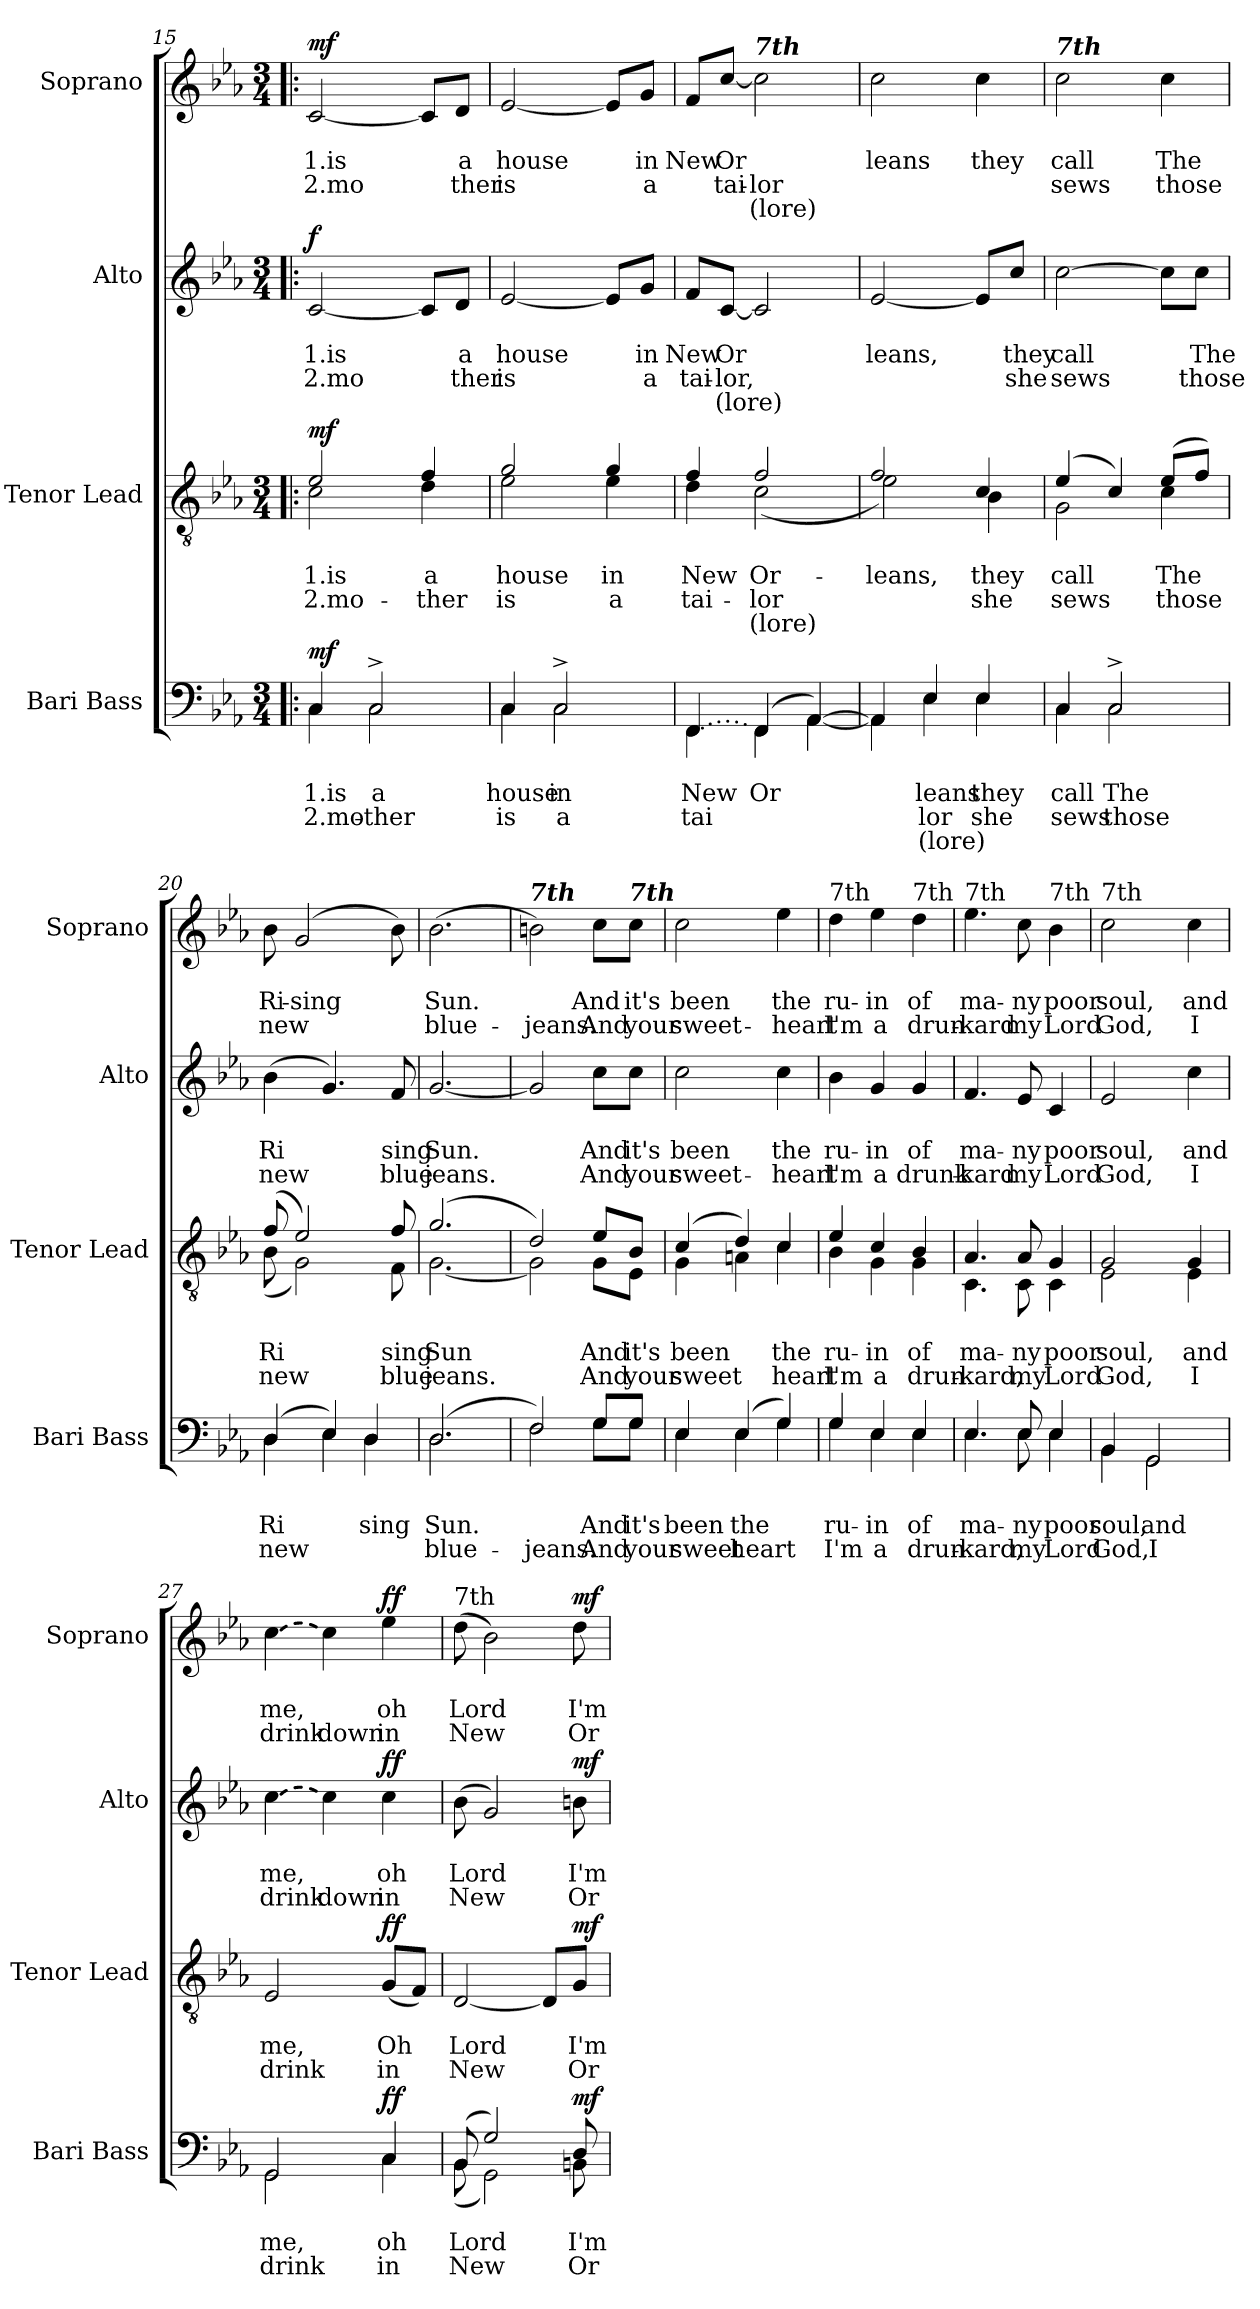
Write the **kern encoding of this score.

**kern	**text	**text	**text	**text	**dynam	**kern	**text	**text	**text	**text	**dynam	**kern	**text	**text	**text	**text	**dynam	**kern	**text	**text	**text	**text	**dynam
*part4	*part4	*part4	*part4	*part4	*part4	*part3	*part3	*part3	*part3	*part3	*part3	*part2	*part2	*part2	*part2	*part2	*part2	*part1	*part1	*part1	*part1	*part1	*part1
*staff4	*staff4	*staff4	*staff4	*staff4	*staff4	*staff3	*staff3	*staff3	*staff3	*staff3	*staff3	*staff2	*staff2	*staff2	*staff2	*staff2	*staff2	*staff1	*staff1	*staff1	*staff1	*staff1	*staff1
*I"Bari Bass	*	*	*	*	*	*I"Tenor Lead	*	*	*	*	*	*I"Alto	*	*	*	*	*	*I"Soprano	*	*	*	*	*
*I'Bari Bass	*	*	*	*	*	*I'Tenor  Lead	*	*	*	*	*	*I'Alto	*	*	*	*	*	*I'Soprano	*	*	*	*	*
*clefF4	*	*	*	*	*	*clefGv2	*	*	*	*	*	*clefG2	*	*	*	*	*	*clefG2	*	*	*	*	*
*k[b-e-a-]	*	*	*	*	*	*k[b-e-a-]	*	*	*	*	*	*k[b-e-a-]	*	*	*	*	*	*k[b-e-a-]	*	*	*	*	*
*M3/4	*	*	*	*	*	*M3/4	*	*	*	*	*	*M3/4	*	*	*	*	*	*M3/4	*	*	*	*	*
=15!|:	=15!|:	=15!|:	=15!|:	=15!|:	=15!|:	=15!|:	=15!|:	=15!|:	=15!|:	=15!|:	=15!|:	=15!|:	=15!|:	=15!|:	=15!|:	=15!|:	=15!|:	=15!|:	=15!|:	=15!|:	=15!|:	=15!|:	=15!|:
*^	*	*	*	*	*	*^	*	*	*	*	*	*	*	*	*	*	*	*	*	*	*	*	*
!	!	!	!	!	!	!LO:DY:a	!	!	!	!	!	!	!LO:DY:a	!	!	!	!	!	!LO:DY:a	!	!	!	!	!	!LO:DY:a
4C/	4C\	.	1.is	2.mo-	.	mf	2e-/	2c\	.	1.is	2.mo-	.	mf	[2c/	.	1.is	-2.mo	.	f	[2c/	.	1.is	-2.mo	.	mf
2C^/	2C\	.	a	-ther	.	.	.	.	.	.	.	.	.	.	.	.	.	.	.	.	.	.	.	.	.
.	.	.	.	.	.	.	4f/	4d\	.	a	-ther	.	.	8c/L]	.	.	.	.	.	8c/L]	.	.	.	.	.
.	.	.	.	.	.	.	.	.	.	.	.	.	.	8d/J	.	a	ther	.	.	8d/J	.	a	ther	.	.
=16	=16	=16	=16	=16	=16	=16	=16	=16	=16	=16	=16	=16	=16	=16	=16	=16	=16	=16	=16	=16	=16	=16	=16	=16	=16
4C/	4C\	.	house	is	.	.	2g/	2e-\	.	house	is	.	.	[2e-/	.	house	is	.	.	[2e-/	.	house	is	.	.
2C^/	2C\	.	in	a	.	.	.	.	.	.	.	.	.	.	.	.	.	.	.	.	.	.	.	.	.
.	.	.	.	.	.	.	4g/	4e-\	.	in	a	.	.	8e-/L]	.	.	.	.	.	8e-/L]	.	.	.	.	.
.	.	.	.	.	.	.	.	.	.	.	.	.	.	8g/J	.	in	a	.	.	8g/J	.	in	a	.	.
!!LO:PB:g=z
=17	=17	=17	=17	=17	=17	=17	=17	=17	=17	=17	=17	=17	=17	=17	=17	=17	=17	=17	=17	=17	=17	=17	=17	=17	=17
!LO:T:dot	!	!	!	!	!	!	!	!	!	!	!	!	!	!	!	!	!	!	!	!	!	!	!	!	!
[4FF/	4FF\	.	New	tai	.	.	4f/	4d\	.	New	tai-	.	.	8f/L	.	New	tai-	.	.	8f/L	.	New	.	.	.
.	.	.	.	.	.	.	.	.	.	.	.	.	.	[8c/J	.	Or	-lor,	(lore)	.	[8cc/J	.	Or	tai-	.	.
!	!	!	!	!	!	!	!	!	!	!	!	!	!	!	!	!	!	!	!	!LO:TX:a:Bi:t=7th	!	!	!	!	!
(4FF/]	4FF\	.	Or	.	.	.	2f/	(2c\	.	Or-	-lor	(lore)	.	2c/]	.	.	.	.	.	2cc\]	.	.	-lor	(lore)	.
[4AA-/)	[4AA-\	.	.	.	.	.	.	.	.	.	.	.	.	.	.	.	.	.	.	.	.	.	.	.	.
=18	=18	=18	=18	=18	=18	=18	=18	=18	=18	=18	=18	=18	=18	=18	=18	=18	=18	=18	=18	=18	=18	=18	=18	=18	=18
4AA-/]	4AA-\]	.	.	.	.	.	2f/	2e-\)	.	-leans,	.	.	.	[2e-/	.	leans,	.	.	.	2cc\	.	leans	.	.	.
4E-/	4E-\	.	leans	lor	(lore)	.	.	.	.	.	.	.	.	.	.	.	.	.	.	.	.	.	.	.	.
4E-/	4E-\	.	they	she	.	.	4c/	4B-\	.	they	she	.	.	8e-/L]	.	.	.	.	.	4cc\	.	they	.	.	.
.	.	.	.	.	.	.	.	.	.	.	.	.	.	8cc/J	.	they	she	.	.	.	.	.	.	.	.
=19	=19	=19	=19	=19	=19	=19	=19	=19	=19	=19	=19	=19	=19	=19	=19	=19	=19	=19	=19	=19	=19	=19	=19	=19	=19
!	!	!	!	!	!	!	!	!	!	!	!	!	!	!	!	!	!	!	!	!LO:TX:a:Bi:t=7th	!	!	!	!	!
4C/	4C\	.	call	sews	.	.	(4e-/	2G\	.	call	sews	.	.	[2cc\	.	call	sews	.	.	2cc\	.	call	sews	.	.
2C^/	2C\	.	The	those	.	.	4c/)	.	.	.	.	.	.	.	.	.	.	.	.	.	.	.	.	.	.
.	.	.	.	.	.	.	(8e-/L	4c\	.	The	those	.	.	8cc\L]	.	.	.	.	.	4cc\	.	The	those	.	.
.	.	.	.	.	.	.	8f/J)	.	.	.	.	.	.	8cc\J	.	The	those	.	.	.	.	.	.	.	.
=20	=20	=20	=20	=20	=20	=20	=20	=20	=20	=20	=20	=20	=20	=20	=20	=20	=20	=20	=20	=20	=20	=20	=20	=20	=20
(4D/	4D\	.	Ri	new	.	.	(8f/	(8B-\	.	Ri	new	.	.	(4b-\	.	-Ri	new	.	.	8b-\	.	Ri-	new	.	.
.	.	.	.	.	.	.	2e-/)	2G\)	.	.	.	.	.	.	.	.	.	.	.	(2g/	.	-sing	.	.	.
4E-/)	4E-\	.	.	.	.	.	.	.	.	.	.	.	.	4.g/)	.	.	.	.	.	.	.	.	.	.	.
4D/	4D\	.	sing	.	.	.	.	.	.	.	.	.	.	.	.	.	.	.	.	.	.	.	.	.	.
.	.	.	.	.	.	.	8f/	8F\	.	sing	blue	.	.	8f/	.	sing	blue	.	.	8b-\)	.	.	.	.	.
=21	=21	=21	=21	=21	=21	=21	=21	=21	=21	=21	=21	=21	=21	=21	=21	=21	=21	=21	=21	=21	=21	=21	=21	=21	=21
(2.D/	2.D\	.	Sun.	blue-	.	.	(2.g/	[2.G\	.	Sun	jeans.	.	.	[2.g/	.	Sun.	-jeans.	.	.	(2.b-\	.	Sun.	blue-	.	.
!!LO:LB:g=z
=22	=22	=22	=22	=22	=22	=22	=22	=22	=22	=22	=22	=22	=22	=22	=22	=22	=22	=22	=22	=22	=22	=22	=22	=22	=22
!	!	!	!	!	!	!	!	!	!	!	!	!	!	!	!	!	!	!	!	!LO:TX:a:Bi:t=7th	!	!	!	!	!
2F/)	2F\	.	.	-jeans.	.	.	2d/)	2G\]	.	.	.	.	.	2g/]	.	.	.	.	.	2bn\)	.	.	-jeans.	.	.
8G/L	8G\L	.	And	And	.	.	8e-/L	8G\L	.	And	And	.	.	8cc\L	.	And	And	.	.	8cc\L	.	And	And	.	.
!	!	!	!	!	!	!	!	!	!	!	!	!	!	!	!	!	!	!	!	!LO:TX:a:Bi:t=7th	!	!	!	!	!
8G/J	8G\J	.	it's	your	.	.	8B-/J	8E-\J	.	it's	your	.	.	8cc\J	.	it's	your	.	.	8cc\J	.	it's	your	.	.
=23	=23	=23	=23	=23	=23	=23	=23	=23	=23	=23	=23	=23	=23	=23	=23	=23	=23	=23	=23	=23	=23	=23	=23	=23	=23
4E-/	4E-\	.	been	sweet-	.	.	(4c/	4G\	.	been	sweet	.	.	2cc\	.	been	sweet-	.	.	2cc\	.	been	sweet-	.	.
(4E-/	4E-\	.	the	-heart	.	.	4d/)	4An\	.	.	.	.	.	.	.	.	.	.	.	.	.	.	.	.	.
4G/)	4G\	.	.	.	.	.	4c/	4c\	.	the	heart	.	.	4cc\	.	the	-heart	.	.	4ee-\	.	the	-heart	.	.
=24	=24	=24	=24	=24	=24	=24	=24	=24	=24	=24	=24	=24	=24	=24	=24	=24	=24	=24	=24	=24	=24	=24	=24	=24	=24
!	!	!	!	!	!	!	!	!	!	!	!	!	!	!	!	!	!	!	!	!LO:TX:a:t=7th	!	!	!	!	!
4G/	4G\	.	ru-	I'm	.	.	4e-/	4B-\	.	ru-	I'm	.	.	4b-\	.	ru-	I'm	.	.	4dd\	.	ru-	I'm	.	.
4E-/	4E-\	.	-in	a	.	.	4c/	4G\	.	in	a	.	.	4g/	.	-in	a	.	.	4ee-\	.	-in	a	.	.
!	!	!	!	!	!	!	!	!	!	!	!	!	!	!	!	!	!	!	!	!LO:TX:a:t=7th	!	!	!	!	!
4E-/	4E-\	.	of	drun-	.	.	4B-/	4G\	.	of	drun-	.	.	4g/	.	of	-drunk-	.	.	4dd\	.	of	drun-	.	.
=25	=25	=25	=25	=25	=25	=25	=25	=25	=25	=25	=25	=25	=25	=25	=25	=25	=25	=25	=25	=25	=25	=25	=25	=25	=25
!	!	!	!	!	!	!	!	!	!	!	!	!	!	!	!	!	!	!	!	!LO:TX:a:t=7th	!	!	!	!	!
4.E-/	4.E-\	.	ma-	-kard,	.	.	4.A-/	4.C\	.	ma-	-kard,	.	.	4.f/	.	ma-	-kard	.	.	4.ee-\	.	ma-	-kard	.	.
8E-/	8E-\	.	-ny	my	.	.	8A-/	8C\	.	-ny	my	.	.	8e-/	.	-ny	my	.	.	8cc\	.	-ny	my	.	.
!	!	!	!	!	!	!	!	!	!	!	!	!	!	!	!	!	!	!	!	!LO:TX:a:t=7th	!	!	!	!	!
4E-/	4E-\	.	poor	Lord	.	.	4G/	4C\	.	poor	Lord	.	.	4c/	.	poor	Lord	.	.	4b-\	.	poor	Lord	.	.
=26	=26	=26	=26	=26	=26	=26	=26	=26	=26	=26	=26	=26	=26	=26	=26	=26	=26	=26	=26	=26	=26	=26	=26	=26	=26
!	!	!	!	!	!	!	!	!	!	!	!	!	!	!	!	!	!	!	!	!LO:TX:a:t=7th	!	!	!	!	!
4BB-/	4BB-\	.	soul,	God,	.	.	2G/	2E-\	.	soul,	God,	.	.	2e-/	.	soul,	God,	.	.	2cc\	.	soul,	God,	.	.
2GG/	2GG\	.	and	I	.	.	.	.	.	.	.	.	.	.	.	.	.	.	.	.	.	.	.	.	.
.	.	.	.	.	.	.	4G/	4E-\	.	and	I	.	.	4cc\	.	and	I	.	.	4cc\	.	and	I	.	.
!!LO:PB:g=z
=27	=27	=27	=27	=27	=27	=27	=27	=27	=27	=27	=27	=27	=27	=27	=27	=27	=27	=27	=27	=27	=27	=27	=27	=27	=27
!	!	!	!	!	!	!	!	!	!	!	!	!	!	!LO:T:dash	!	!	!	!	!	!LO:T:dash	!	!	!	!	!
*	*	*	*	*	*	*	*v	*v	*	*	*	*	*	*	*	*	*	*	*	*	*	*	*	*	*
2GG/	2GG\	.	me,	drink	.	.	2E-/	.	me,	drink	.	.	[4cc\	.	me,	drink	.	.	[4cc\	.	me,	drink	.	.
.	.	.	.	.	.	.	.	.	.	.	.	.	4cc\]	.	.	down	.	.	4cc\]	.	.	down	.	.
!	!	!	!	!	!	!LO:DY:a	!	!	!	!	!	!LO:DY:a	!	!	!	!	!	!LO:DY:a	!	!	!	!	!	!LO:DY:a
4C/	4C\	.	oh	in	.	ff	(8G/L	.	Oh	in	.	ff	4cc\	.	oh	in	.	ff	4ee-\	.	oh	in	.	ff
.	.	.	.	.	.	.	8F/J)	.	.	.	.	.	.	.	.	.	.	.	.	.	.	.	.	.
=28	=28	=28	=28	=28	=28	=28	=28	=28	=28	=28	=28	=28	=28	=28	=28	=28	=28	=28	=28	=28	=28	=28	=28	=28
!	!	!	!	!	!	!	!	!	!	!	!	!	!	!	!	!	!	!	!LO:TX:a:t=7th	!	!	!	!	!
(8BB-/	(8BB-\	.	Lord	New	.	.	[2D/	.	Lord	New	.	.	(8b-\	.	Lord	New	.	.	(8dd\	.	Lord	New	.	.
2G/)	2GG\)	.	.	.	.	.	.	.	.	.	.	.	2g/)	.	.	.	.	.	2b-\)	.	.	.	.	.
.	.	.	.	.	.	.	8D/L]	.	.	.	.	.	.	.	.	.	.	.	.	.	.	.	.	.
!	!	!	!	!	!	!LO:DY:a	!	!	!	!	!	!LO:DY:a	!	!	!	!	!	!LO:DY:a	!	!	!	!	!	!LO:DY:a
8D/	8BBn\	.	I'm	Or-	.	mf	8G/J	.	I'm	Or-	.	mf	8bn\	.	I'm	Or-	.	mf	8dd\	.	I'm	Or-	.	mf
*v	*v	*	*	*	*	*	*	*	*	*	*	*	*	*	*	*	*	*	*	*	*	*	*	*
=	=	=	=	=	=	=	=	=	=	=	=	=	=	=	=	=	=	=	=	=	=	=	=
*-	*-	*-	*-	*-	*-	*-	*-	*-	*-	*-	*-	*-	*-	*-	*-	*-	*-	*-	*-	*-	*-	*-	*-
